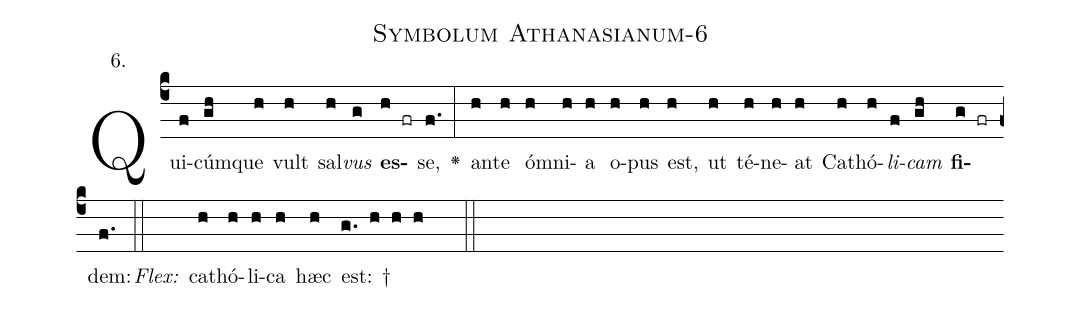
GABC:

name: Symbolum Athanasianum-6;
annotation: 6.;
%%
(c4)Qui(f)cúm(gh)que(h) vult(h) sal(h)<i>vus</i>(g) <b>es</b>(h fr)se,(f.) <v>\greheightstar</v>(:) an(h)te(h) óm(h)ni(h)a(h) o(h)pus(h) est,(h) ut(h) té(h)ne(h)at(h) Ca(h)thó(h)<i>li</i>(f)<i>cam</i>(gh) <b>fi</b>(g fr)dem:(f.) (::)
<i>Flex:</i>()  ca(h)thó(h)li(h)ca(h) hæc(h) est: †(g. h h h  ::)

%E(h) u(h) o(f) u(gh) a(g) e.(f.) (::)
